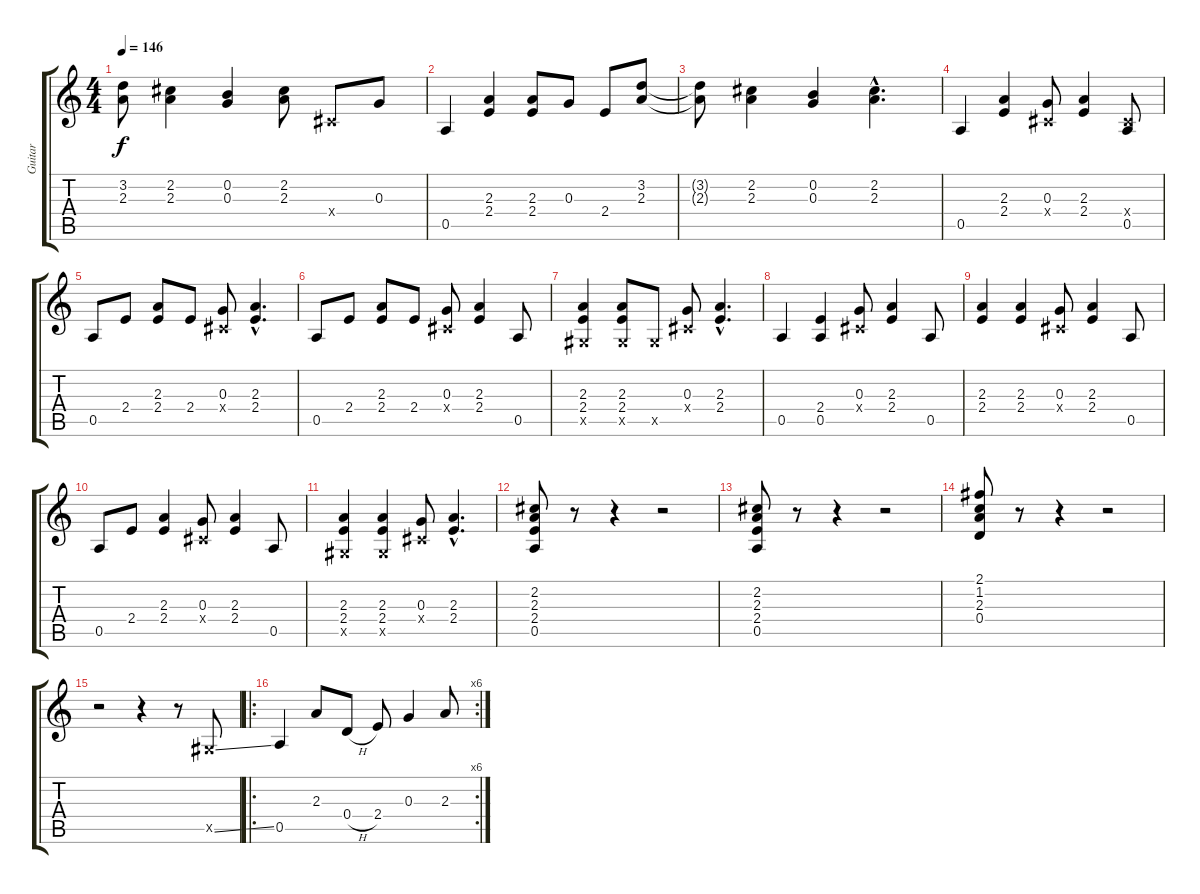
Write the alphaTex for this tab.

\track ("Guitar" "Guitar") {instrument overdrivenguitar}
\staff {score tabs}
\tuning (E4 B3 G3 D3 A2 E2) {hide}
\ts (4 4)
\tempo 146
\clef g2
\ks c
(3.2{t} 2.3{t}).8{dy f} (2.2 2.3).4 (0.2 0.3).4 (2.2 2.3).8 -1.4{x}.8 0.3.8 |
0.5.4 (2.3 2.4).4 (2.3 2.4).8 0.3.8 2.4.8 (3.2 2.3).8 |
(3.2{t} 2.3{t}).8 (2.2 2.3).4 (0.2 0.3).4 (2.2{hac} 2.3{hac}).4{d} |
0.5.4 (2.3 2.4).4 (0.3 -1.4{x}).8 (2.3 2.4).4 (-1.4{x} 0.5).8 |
0.5.8 2.4.8 (2.3 2.4).8 2.4.8 (0.3 -1.4{x}).8 (2.3{hac} 2.4{hac}).4{d} |
0.5.8 2.4.8 (2.3 2.4).8 2.4.8 (0.3 -1.4{x}).8 (2.3 2.4).4 0.5.8 |
(2.3 2.4 -1.5{x}).4 (2.3 2.4 -1.5{x}).8 -1.5{x}.8 (0.3 -1.4{x}).8 (2.3{hac} 2.4{hac}).4{d} |
0.5.4 (2.4 0.5).4 (0.3 -1.4{x}).8 (2.3 2.4).4 0.5.8 |
(2.3 2.4).4 (2.3 2.4).4 (0.3 -1.4{x}).8 (2.3 2.4).4 0.5.8 |
0.5.8 2.4.8 (2.3 2.4).4 (0.3 -1.4{x}).8 (2.3 2.4).4 0.5.8 |
(2.3 2.4 -1.5{x}).4 (2.3 2.4 -1.5{x}).4 (0.3 -1.4{x}).8 (2.3{hac} 2.4{hac}).4{d} |
(2.2 2.3 2.4 0.5).8 r.8 r.4 r.2 |
(2.2 2.3 2.4 0.5).8 r.8 r.4 r.2 |
(2.1 1.2 2.3 0.4).8 r.8 r.4 r.2 |
r.2 r.4 r.8 -1.5{ss x}.8 |
\ro
\rc 6
0.5.4 2.3.8 0.4{h}.8 2.4.8 0.3.4 2.3.8
